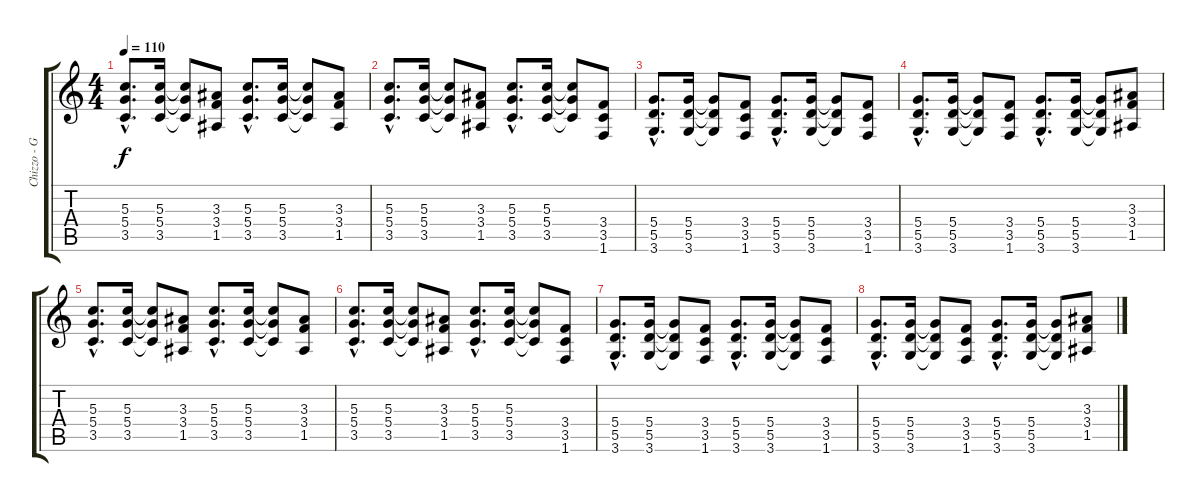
\track ("Chizzo - Guitarra" "Chizzo - G") {instrument distortionguitar}
\staff {score tabs}
\tuning (E4 B3 G3 D3 A2 E2) {hide}
\ts (4 4)
\tempo 110
\clef g2
\ks c
(5.3{hac} 5.4{hac} 3.5{hac}).8{d dy f instrument distortionguitar} (5.3 5.4 3.5).16 (5.3{t} 5.4{t} 3.5{t}).8 (3.3 3.4 1.5).8 (5.3{hac} 5.4{hac} 3.5{hac}).8{d} (5.3 5.4 3.5).16 (5.3{t} 5.4{t} 3.5{t}).8 (3.3 3.4 1.5).8 |
(5.3{hac} 5.4{hac} 3.5{hac}).8{d} (5.3 5.4 3.5).16 (5.3{t} 5.4{t} 3.5{t}).8 (3.3 3.4 1.5).8 (5.3{hac} 5.4{hac} 3.5{hac}).8{d} (5.3 5.4 3.5).16 (5.3{t} 5.4{t} 3.5{t}).8 (3.4 3.5 1.6).8 |
(5.4{hac} 5.5{hac} 3.6{hac}).8{d} (5.4 5.5 3.6).16 (5.4{t} 5.5{t} 3.6{t}).8 (3.4 3.5 1.6).8 (5.4{hac} 5.5{hac} 3.6{hac}).8{d} (5.4 5.5 3.6).16 (5.4{t} 5.5{t} 3.6{t}).8 (3.4 3.5 1.6).8 |
(5.4{hac} 5.5{hac} 3.6{hac}).8{d} (5.4 5.5 3.6).16 (5.4{t} 5.5{t} 3.6{t}).8 (3.4 3.5 1.6).8 (5.4{hac} 5.5{hac} 3.6{hac}).8{d} (5.4 5.5 3.6).16 (5.4{t} 5.5{t} 3.6{t}).8 (3.3 3.4 1.5).8 |
(5.3{hac} 5.4{hac} 3.5{hac}).8{d} (5.3 5.4 3.5).16 (5.3{t} 5.4{t} 3.5{t}).8 (3.3 3.4 1.5).8 (5.3{hac} 5.4{hac} 3.5{hac}).8{d} (5.3 5.4 3.5).16 (5.3{t} 5.4{t} 3.5{t}).8 (3.3 3.4 1.5).8 |
(5.3{hac} 5.4{hac} 3.5{hac}).8{d} (5.3 5.4 3.5).16 (5.3{t} 5.4{t} 3.5{t}).8 (3.3 3.4 1.5).8 (5.3{hac} 5.4{hac} 3.5{hac}).8{d} (5.3 5.4 3.5).16 (5.3{t} 5.4{t} 3.5{t}).8 (3.4 3.5 1.6).8 |
(5.4{hac} 5.5{hac} 3.6{hac}).8{d} (5.4 5.5 3.6).16 (5.4{t} 5.5{t} 3.6{t}).8 (3.4 3.5 1.6).8 (5.4{hac} 5.5{hac} 3.6{hac}).8{d} (5.4 5.5 3.6).16 (5.4{t} 5.5{t} 3.6{t}).8 (3.4 3.5 1.6).8 |
(5.4{hac} 5.5{hac} 3.6{hac}).8{d} (5.4 5.5 3.6).16 (5.4{t} 5.5{t} 3.6{t}).8 (3.4 3.5 1.6).8 (5.4{hac} 5.5{hac} 3.6{hac}).8{d} (5.4 5.5 3.6).16 (5.4{t} 5.5{t} 3.6{t}).8 (3.3 3.4 1.5).8
